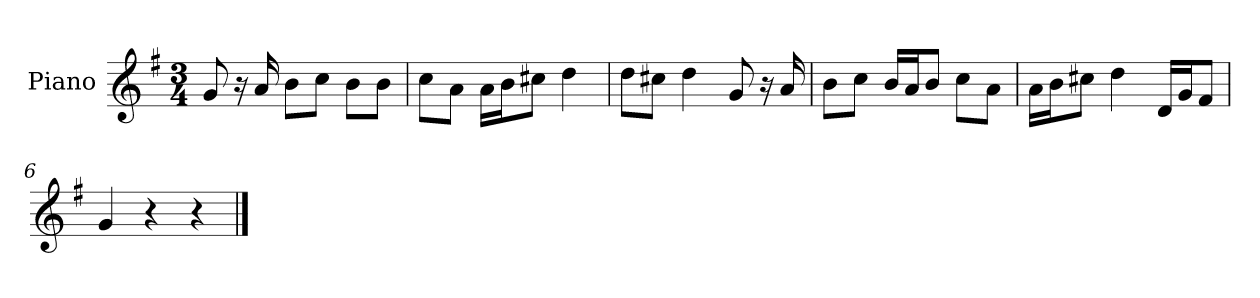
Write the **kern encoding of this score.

**kern
*part1
*staff1
*I"Piano
*I'P-no
*clefG2
*k[f#]
*M3/4
*MM91
=1
8g/
16r
16a/
8b\L
8cc\J
8b\L
8b\J
=2
8cc\L
8a\J
16a\LL
16b\J
8cc#X\J
4dd\
=3
8dd\L
8cc#X\J
4dd\
8g/
16r
16a/
=4
8b\L
8cc\J
16b/LL
16a/J
8b/J
8cc\L
8a\J
=5
16a\LL
16b\J
8cc#X\J
4dd\
16d/LL
16g/J
8f#/J
!!LO:LB:g=z
=6
4g/
4r
4r
==
*-
